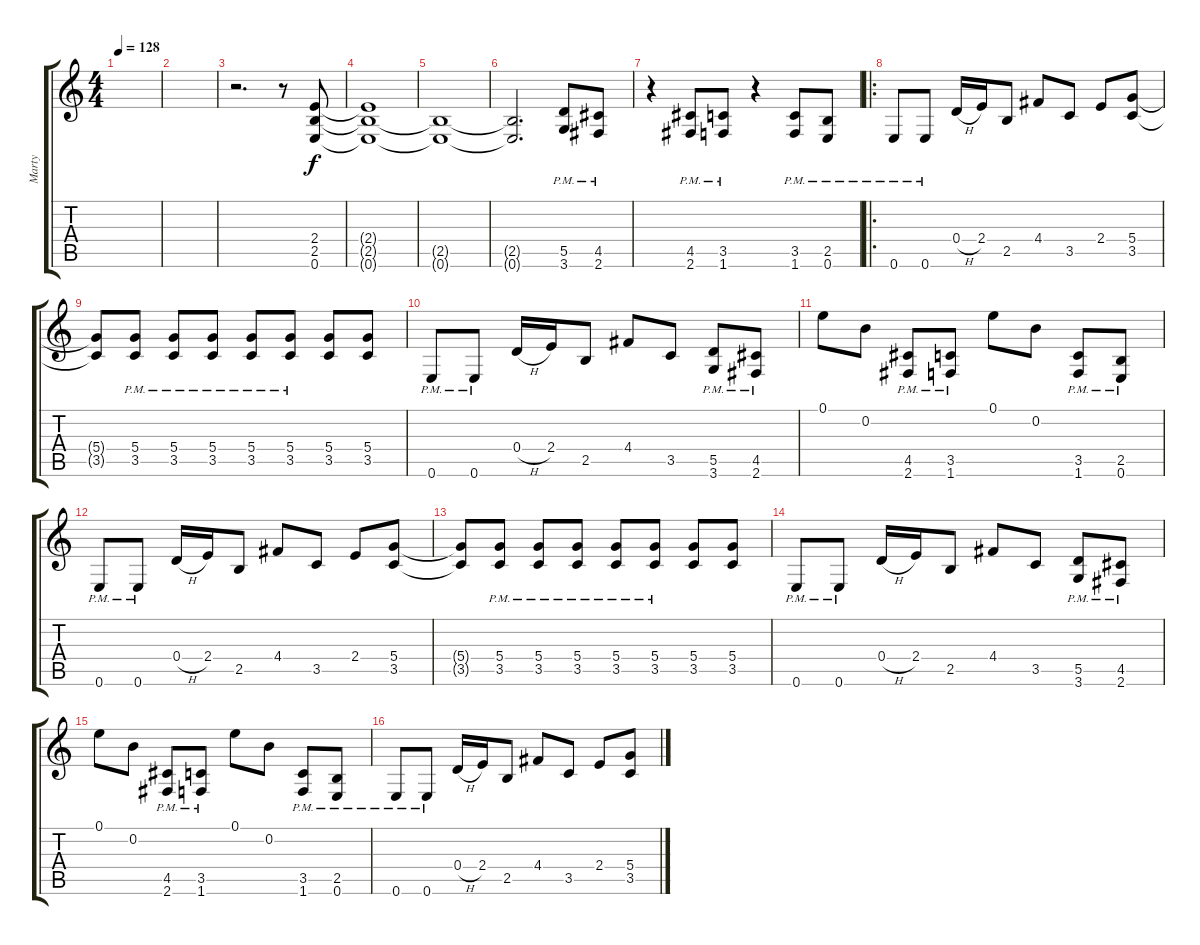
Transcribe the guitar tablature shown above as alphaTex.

\track ("Marty" "Marty") {instrument distortionguitar}
\staff {score tabs}
\tuning (E4 B3 G3 D3 A2 E2) {hide}
\ts (4 4)
\tempo 128
\clef g2
\ks c
|
|
r.2{d} r.8 (2.4 2.5 0.6).8 |
(2.4{t} 2.5{t} 0.6{t}).1 |
(2.5{t} 0.6{t}).1 |
(2.5{t} 0.6{t}).2{d} (5.5{pm} 3.6{pm}).8 (4.5{pm} 2.6{pm}).8 |
r.4 (4.5{pm} 2.6{pm}).8 (3.5{pm} 1.6{pm}).8 r.4 (3.5{pm} 1.6{pm}).8 (2.5{pm} 0.6{pm}).8 |
\ro
0.6{pm}.8 0.6{pm}.8 0.4{h}.16 2.4.16 2.5.8 4.4.8 3.5.8 2.4.8 (5.4 3.5).8 |
(5.4{t} 3.5{t}).8 (5.4{pm} 3.5{pm}).8 (5.4{pm} 3.5{pm}).8 (5.4{pm} 3.5{pm}).8 (5.4{pm} 3.5{pm}).8 (5.4{pm} 3.5{pm}).8 (5.4 3.5).8 (5.4 3.5).8 |
0.6{pm}.8 0.6{pm}.8 0.4{h}.16 2.4.16 2.5.8 4.4.8 3.5.8 (5.5{pm} 3.6{pm}).8 (4.5{pm} 2.6{pm}).8 |
0.1.8 0.2.8 (4.5{pm} 2.6{pm}).8 (3.5{pm} 1.6{pm}).8 0.1.8 0.2.8 (3.5{pm} 1.6{pm}).8 (2.5{pm} 0.6{pm}).8 |
0.6{pm}.8 0.6{pm}.8 0.4{h}.16 2.4.16 2.5.8 4.4.8 3.5.8 2.4.8 (5.4 3.5).8 |
(5.4{t} 3.5{t}).8 (5.4{pm} 3.5{pm}).8 (5.4{pm} 3.5{pm}).8 (5.4{pm} 3.5{pm}).8 (5.4{pm} 3.5{pm}).8 (5.4{pm} 3.5{pm}).8 (5.4 3.5).8 (5.4 3.5).8 |
0.6{pm}.8 0.6{pm}.8 0.4{h}.16 2.4.16 2.5.8 4.4.8 3.5.8 (5.5{pm} 3.6{pm}).8 (4.5{pm} 2.6{pm}).8 |
0.1.8 0.2.8 (4.5{pm} 2.6{pm}).8 (3.5{pm} 1.6{pm}).8 0.1.8 0.2.8 (3.5{pm} 1.6{pm}).8 (2.5{pm} 0.6{pm}).8 |
0.6{pm}.8 0.6{pm}.8 0.4{h}.16 2.4.16 2.5.8 4.4.8 3.5.8 2.4.8 (5.4 3.5).8
